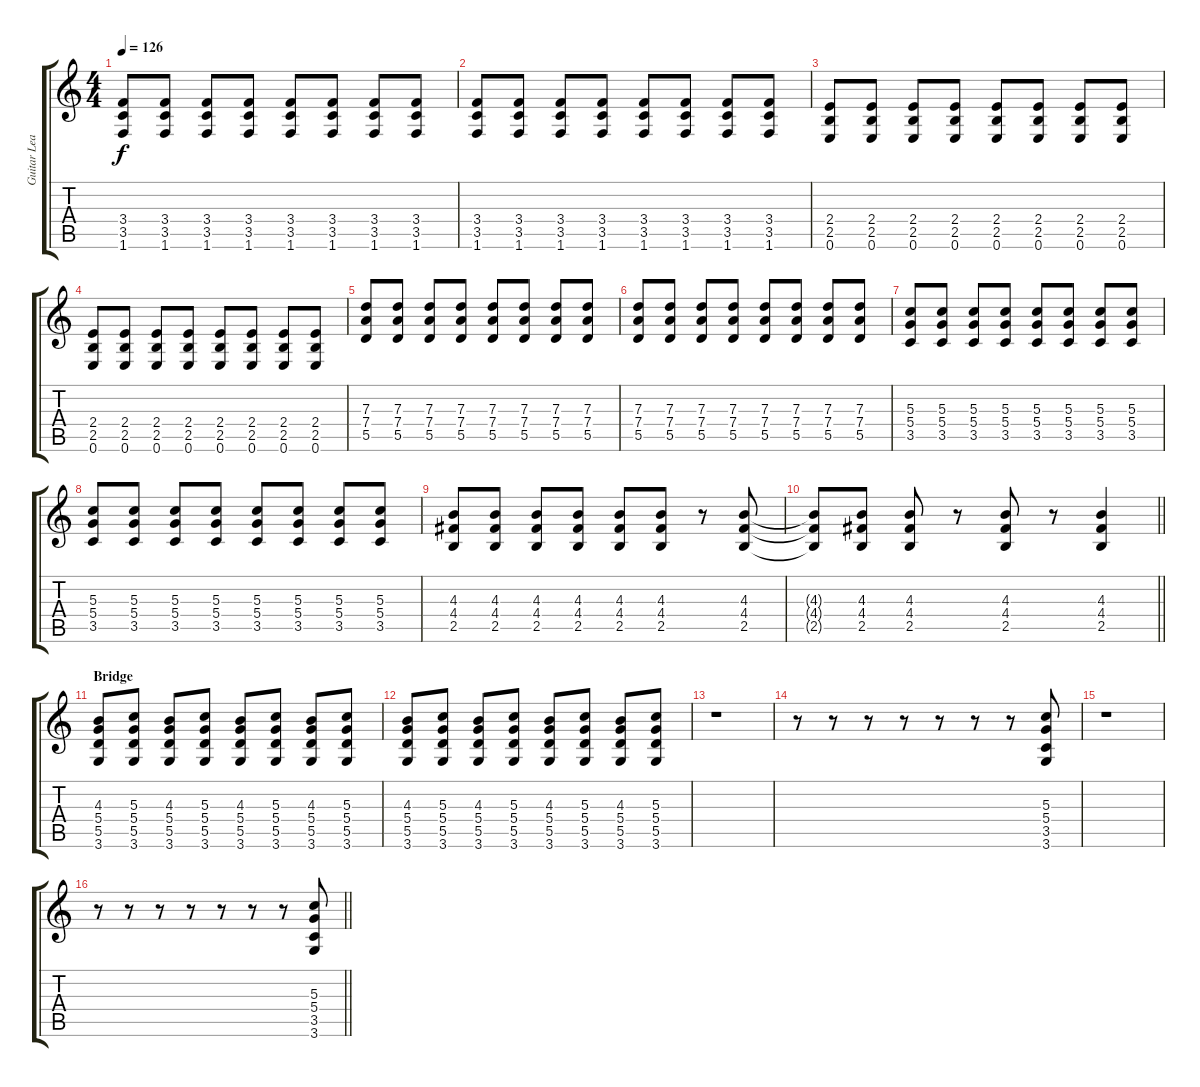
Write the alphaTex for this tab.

\track ("Guitar Lead" "Guitar Lea") {instrument distortionguitar}
\staff {score tabs}
\tuning (E4 B3 G3 D3 A2 E2) {hide}
\ts (4 4)
\tempo 126
\clef g2
\ks c
(3.4 3.5 1.6).8{dy f} (3.4 3.5 1.6).8 (3.4 3.5 1.6).8 (3.4 3.5 1.6).8 (3.4 3.5 1.6).8 (3.4 3.5 1.6).8 (3.4 3.5 1.6).8 (3.4 3.5 1.6).8 |
(3.4 3.5 1.6).8 (3.4 3.5 1.6).8 (3.4 3.5 1.6).8 (3.4 3.5 1.6).8 (3.4 3.5 1.6).8 (3.4 3.5 1.6).8 (3.4 3.5 1.6).8 (3.4 3.5 1.6).8 |
(2.4 2.5 0.6).8 (2.4 2.5 0.6).8 (2.4 2.5 0.6).8 (2.4 2.5 0.6).8 (2.4 2.5 0.6).8 (2.4 2.5 0.6).8 (2.4 2.5 0.6).8 (2.4 2.5 0.6).8 |
(2.4 2.5 0.6).8 (2.4 2.5 0.6).8 (2.4 2.5 0.6).8 (2.4 2.5 0.6).8 (2.4 2.5 0.6).8 (2.4 2.5 0.6).8 (2.4 2.5 0.6).8 (2.4 2.5 0.6).8 |
(7.3 7.4 5.5).8 (7.3 7.4 5.5).8 (7.3 7.4 5.5).8 (7.3 7.4 5.5).8 (7.3 7.4 5.5).8 (7.3 7.4 5.5).8 (7.3 7.4 5.5).8 (7.3 7.4 5.5).8 |
(7.3 7.4 5.5).8 (7.3 7.4 5.5).8 (7.3 7.4 5.5).8 (7.3 7.4 5.5).8 (7.3 7.4 5.5).8 (7.3 7.4 5.5).8 (7.3 7.4 5.5).8 (7.3 7.4 5.5).8 |
(5.3 5.4 3.5).8 (5.3 5.4 3.5).8 (5.3 5.4 3.5).8 (5.3 5.4 3.5).8 (5.3 5.4 3.5).8 (5.3 5.4 3.5).8 (5.3 5.4 3.5).8 (5.3 5.4 3.5).8 |
(5.3 5.4 3.5).8 (5.3 5.4 3.5).8 (5.3 5.4 3.5).8 (5.3 5.4 3.5).8 (5.3 5.4 3.5).8 (5.3 5.4 3.5).8 (5.3 5.4 3.5).8 (5.3 5.4 3.5).8 |
(4.3 4.4 2.5).8 (4.3 4.4 2.5).8 (4.3 4.4 2.5).8 (4.3 4.4 2.5).8 (4.3 4.4 2.5).8 (4.3 4.4 2.5).8 r.8 (4.3 4.4 2.5).8 |
\barLineRight lightlight
(4.3{t} 4.4{t} 2.5{t}).8 (4.3 4.4 2.5).8 (4.3 4.4 2.5).8 r.8 (4.3 4.4 2.5).8 r.8 (4.3 4.4 2.5).4 |
\section ("" "Bridge")
(4.3 5.4 5.5 3.6).8 (5.3 5.4 5.5 3.6).8 (4.3 5.4 5.5 3.6).8 (5.3 5.4 5.5 3.6).8 (4.3 5.4 5.5 3.6).8 (5.3 5.4 5.5 3.6).8 (4.3 5.4 5.5 3.6).8 (5.3 5.4 5.5 3.6).8 |
(4.3 5.4 5.5 3.6).8 (5.3 5.4 5.5 3.6).8 (4.3 5.4 5.5 3.6).8 (5.3 5.4 5.5 3.6).8 (4.3 5.4 5.5 3.6).8 (5.3 5.4 5.5 3.6).8 (4.3 5.4 5.5 3.6).8 (5.3 5.4 5.5 3.6).8 |
r.1 |
r.8 r.8 r.8 r.8 r.8 r.8 r.8 (5.3 5.4 3.5 3.6).8 |
r.1 |
\barLineRight lightlight
r.8 r.8 r.8 r.8 r.8 r.8 r.8 (5.3 5.4 3.5 3.6).8
